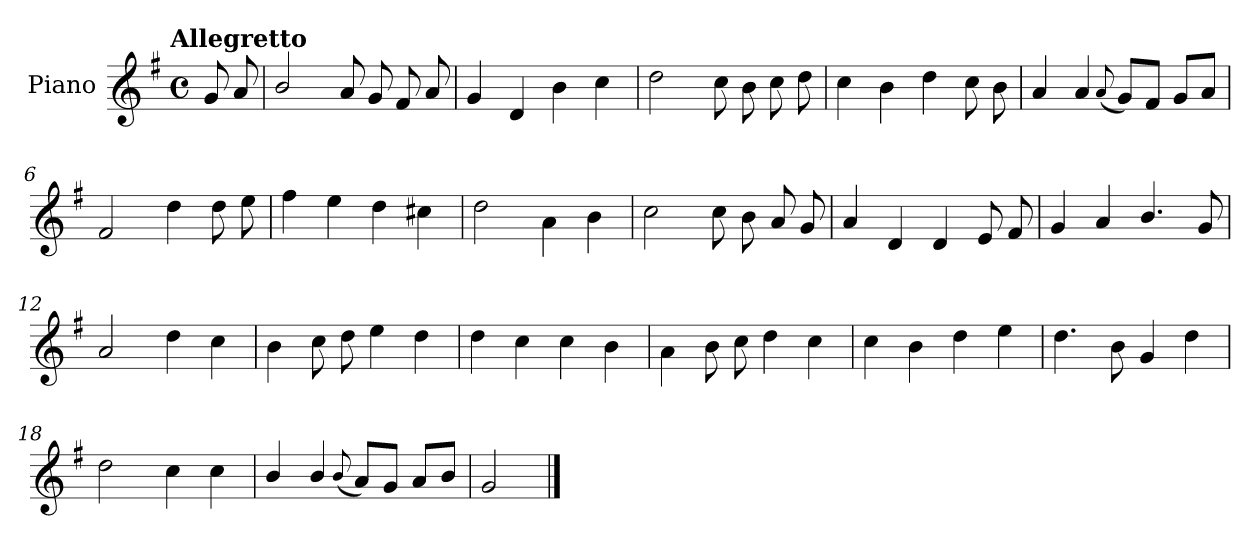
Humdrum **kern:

**kern
*part1
*staff1
*I"Piano
*I'Pno.
*clefG2
*k[f#]
!!LO:TX:omd:t=Allegretto
*M4/4
*met(c)
*MM116
=
8g/
8a/
=1
2b/
8a/
8g/
8f#/
8a/
=2
4g/
4d/
4b\
4cc\
=3
2dd\
8cc\
8b\
8cc\
8dd\
=4
4cc\
4b\
4dd\
8cc\
8b\
!!LO:LB:g=z
=5
4a/
4a/
(<8qqa/
8g/L)
8f#/J
8g/L
8a/J
=6
2f#/
4dd\
8dd\
8ee\
=7
4ff#\
4ee\
4dd\
4cc#X\
=8
2dd\
4a\
4b\
=9
2cc\
8cc\
8b\
8a/
8g/
!!LO:LB:g=z
=10
4a/
4d/
4d/
8e/
8f#/
=11
4g/
4a/
4.b/
8g/
=12
2a/
4dd\
4cc\
=13
4b\
8cc\
8dd\
4ee\
4dd\
=14
4dd\
4cc\
4cc\
4b\
=15
4a\
8b\
8cc\
4dd\
4cc\
!!LO:LB:g=z
=16
4cc\
4b\
4dd\
4ee\
=17
4.dd\
8b\
4g/
4dd\
=18
2dd\
4cc\
4cc\
=19
4b/
4b/
(<8qqb/
8a/L)
8g/J
8a/L
8b/J
=20
2g/
==
*-
